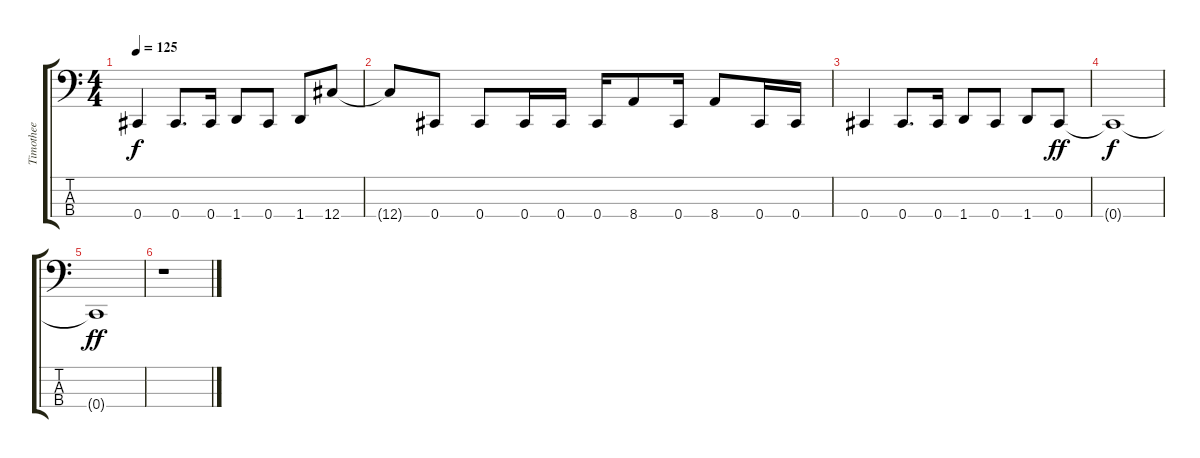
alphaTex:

\track ("Timothee" "Timothee") {instrument electricbasspick}
\staff {score tabs}
\tuning (Gb2 Db2 Ab1 Db1) {hide}
\ts (4 4)
\tempo 125
\clef f4
\ks c
0.4.4{dy f} 0.4.8{d} 0.4.16 1.4.8 0.4.8 1.4.8 12.4.8 |
12.4{t}.8 0.4.8 0.4.8 0.4.16 0.4.16 0.4.16 8.4.8 0.4.16 8.4.8 0.4.16 0.4.16 |
0.4.4 0.4.8{d} 0.4.16 1.4.8 0.4.8 1.4.8 0.4.8{dy ff} |
0.4{t}.1{dy f} |
0.4{t}.1{dy ff} |
r.1
